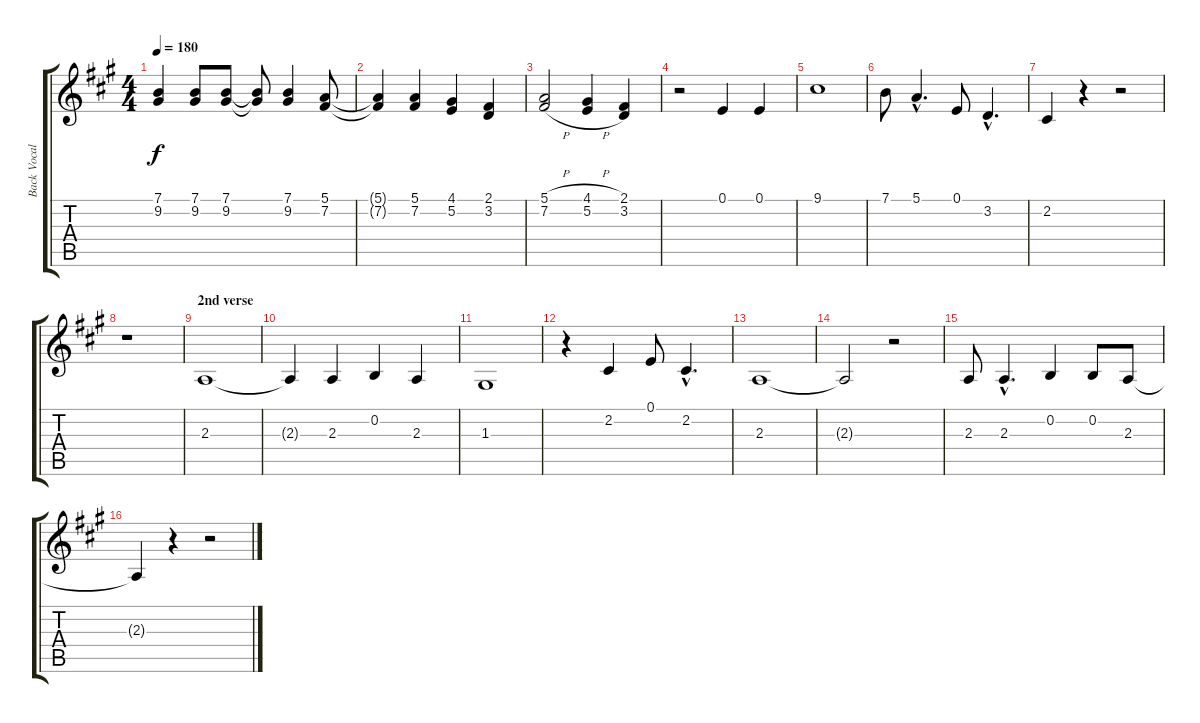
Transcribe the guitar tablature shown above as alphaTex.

\track ("Back Vocals" "Back Vocal") {instrument tenorsax}
\staff {score tabs}
\tuning (E4 B3 G3 D3 A2 E2) {hide}
\ts (4 4)
\tempo 180
\clef g2
\ks a
(7.1 9.2).4{dy f} (7.1 9.2).8 (7.1 9.2).8 (7.1{t} 9.2{t}).8 (7.1 9.2).4 (5.1 7.2).8 |
(5.1{t} 7.2{t}).4 (5.1 7.2).4 (4.1 5.2).4 (2.1 3.2).4 |
(5.1{h} 7.2{h}).2 (4.1{h} 5.2{h}).4 (2.1 3.2).4 |
r.2 0.1.4 0.1.4 |
9.1.1 |
7.1.8 5.1{hac}.4{d} 0.1.8 3.2{hac}.4{d} |
2.2.4 r.4 r.2 |
r.1 |
\section ("" "2nd verse")
2.3.1 |
2.3{t}.4 2.3.4 0.2.4 2.3.4 |
1.3.1 |
r.4 2.2.4 0.1.8 2.2{hac}.4{d} |
2.3.1 |
2.3{t}.2 r.2 |
2.3.8 2.3{hac}.4{d} 0.2.4 0.2.8 2.3.8 |
2.3{t}.4 r.4 r.2
